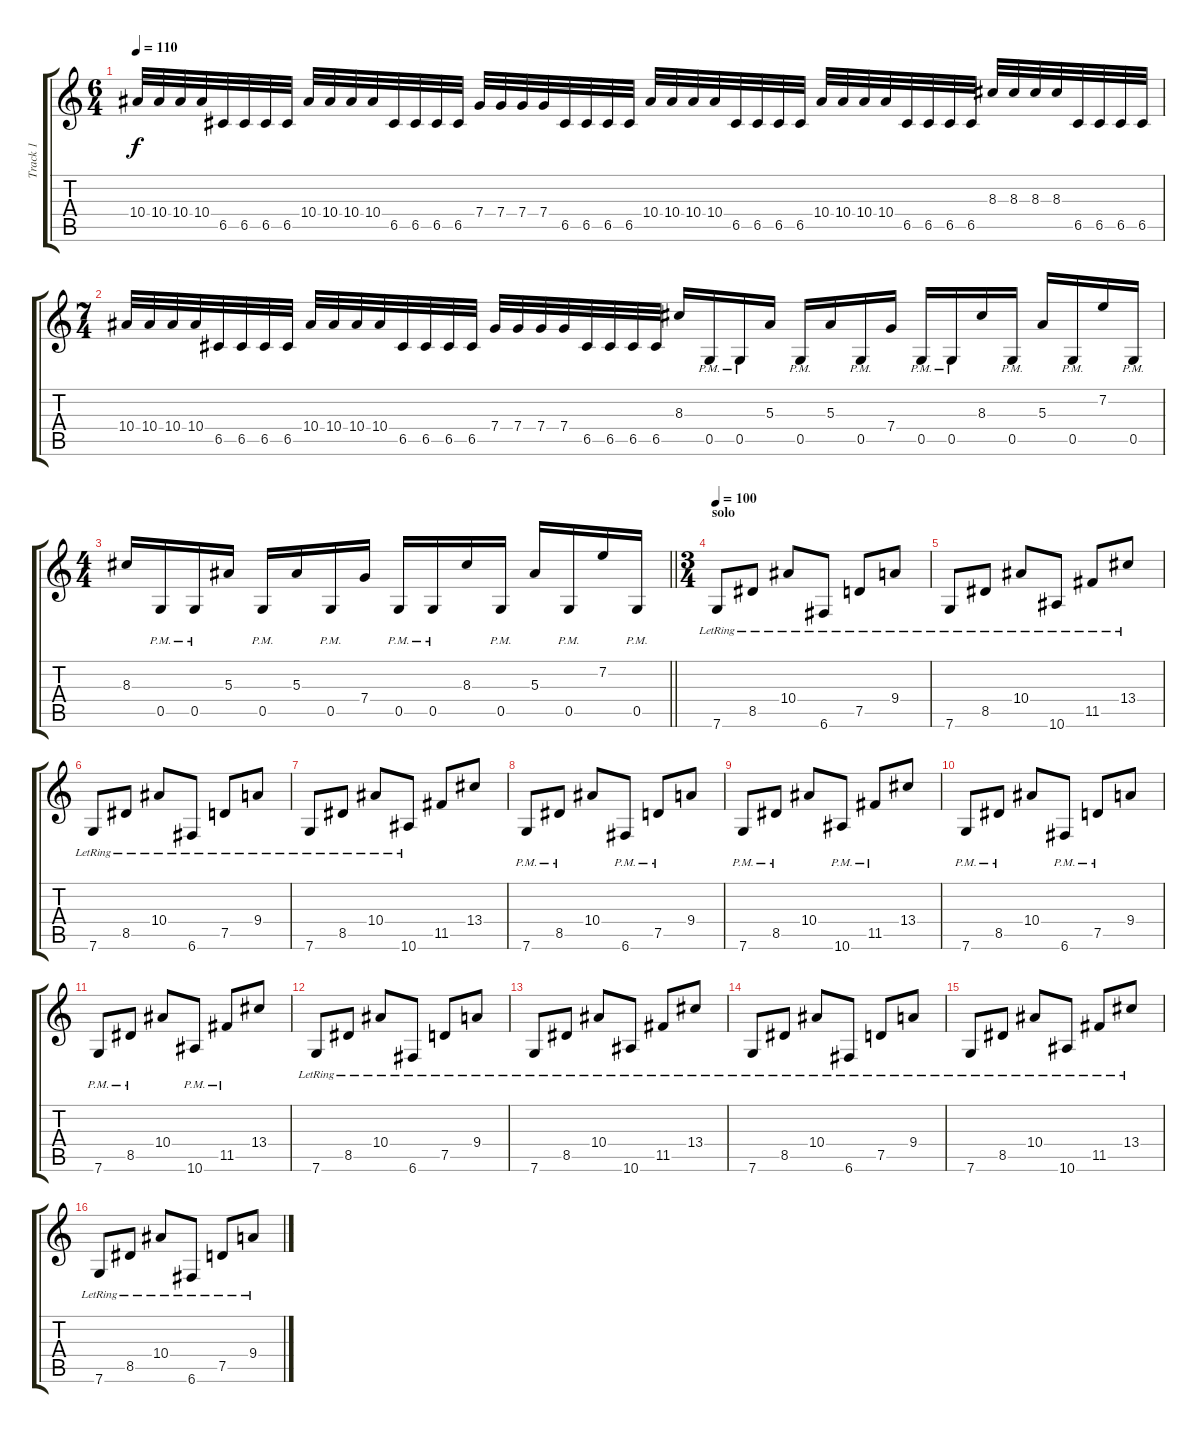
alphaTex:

\track ("Track 1" "Track 1") {instrument distortionguitar}
\staff {score tabs}
\tuning (D4 A3 F3 C3 G2 C2) {hide}
\ts (6 4)
\tempo 110
\clef g2
\ks c
10.4.32{dy f} 10.4.32 10.4.32 10.4.32 6.5.32 6.5.32 6.5.32 6.5.32 10.4.32 10.4.32 10.4.32 10.4.32 6.5.32 6.5.32 6.5.32 6.5.32 7.4.32 7.4.32 7.4.32 7.4.32 6.5.32 6.5.32 6.5.32 6.5.32 10.4.32 10.4.32 10.4.32 10.4.32 6.5.32 6.5.32 6.5.32 6.5.32 10.4.32 10.4.32 10.4.32 10.4.32 6.5.32 6.5.32 6.5.32 6.5.32 8.3.32 8.3.32 8.3.32 8.3.32 6.5.32 6.5.32 6.5.32 6.5.32 |
\ts (7 4)
10.4.32 10.4.32 10.4.32 10.4.32 6.5.32 6.5.32 6.5.32 6.5.32 10.4.32 10.4.32 10.4.32 10.4.32 6.5.32 6.5.32 6.5.32 6.5.32 7.4.32 7.4.32 7.4.32 7.4.32 6.5.32 6.5.32 6.5.32 6.5.32 8.3.16 0.5{pm}.16 0.5{pm}.16 5.3.16 0.5{pm}.16 5.3.16 0.5{pm}.16 7.4.16 0.5{pm}.16 0.5{pm}.16 8.3.16 0.5{pm}.16 5.3.16 0.5{pm}.16 7.2.16 0.5{pm}.16 |
\ts (4 4)
\barLineRight lightlight
8.3.16 0.5{pm}.16 0.5{pm}.16 5.3.16 0.5{pm}.16 5.3.16 0.5{pm}.16 7.4.16 0.5{pm}.16 0.5{pm}.16 8.3.16 0.5{pm}.16 5.3.16 0.5{pm}.16 7.2.16 0.5{pm}.16 |
\ts (3 4)
\section ("" "solo")
\tempo 100
7.6{lr}.8 8.5{lr}.8 10.4{lr}.8 6.6{lr}.8 7.5{lr}.8 9.4{lr}.8 |
7.6{lr}.8 8.5{lr}.8 10.4{lr}.8 10.6{lr}.8 11.5{lr}.8 13.4{lr}.8 |
7.6{lr}.8 8.5{lr}.8 10.4{lr}.8 6.6{lr}.8 7.5{lr}.8 9.4{lr}.8 |
7.6{lr}.8 8.5{lr}.8 10.4{lr}.8 10.6{lr}.8 11.5.8 13.4.8 |
7.6{pm}.8 8.5{pm}.8 10.4.8 6.6{pm}.8 7.5{pm}.8 9.4.8 |
7.6{pm}.8 8.5{pm}.8 10.4.8 10.6{pm}.8 11.5{pm}.8 13.4.8 |
7.6{pm}.8 8.5{pm}.8 10.4.8 6.6{pm}.8 7.5{pm}.8 9.4.8 |
7.6{pm}.8 8.5{pm}.8 10.4.8 10.6{pm}.8 11.5{pm}.8 13.4.8 |
7.6{lr}.8 8.5{lr}.8 10.4{lr}.8 6.6{lr}.8 7.5{lr}.8 9.4{lr}.8 |
7.6{lr}.8 8.5{lr}.8 10.4{lr}.8 10.6{lr}.8 11.5{lr}.8 13.4{lr}.8 |
7.6{lr}.8 8.5{lr}.8 10.4{lr}.8 6.6{lr}.8 7.5{lr}.8 9.4{lr}.8 |
7.6{lr}.8 8.5{lr}.8 10.4{lr}.8 10.6{lr}.8 11.5{lr}.8 13.4{lr}.8 |
7.6{lr}.8 8.5{lr}.8 10.4{lr}.8 6.6{lr}.8 7.5{lr}.8 9.4{lr}.8
